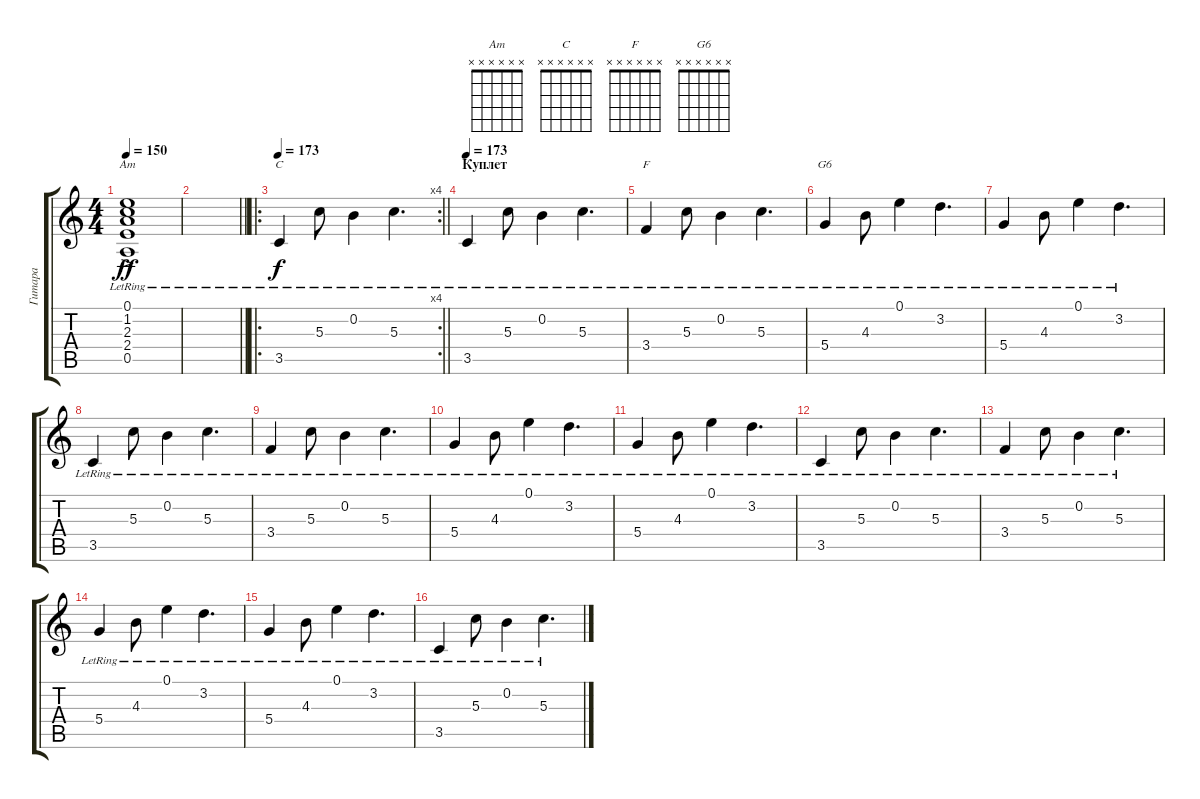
\track ("Гитара" "Гитара") {instrument acousticguitarsteel}
\staff {score tabs}
\tuning (E4 B3 G3 D3 A2 E2) {hide}
\chord ("Am" x x x x x x)
\chord ("C" x x x x x x)
\chord ("F" x x x x x x)
\chord ("G6" x x x x x x)
\ts (4 4)
\tempo 150
\clef g2
\ks c
(0.1 1.2 2.3 2.4 0.5{ac lr}).1{ch "Am" dy ff} |
\barLineRight lightlight
|
\ro
\rc 4
\tempo 173
\barLineRight lightlight
3.5{lr}.4{ch "C" dy f volume 13} 5.3{lr}.8 0.2{lr}.4 5.3{lr}.4{d} |
\section ("" "Куплет")
\tempo 173
3.5{lr}.4{volume 13} 5.3{lr}.8 0.2{lr}.4 5.3{lr}.4{d} |
3.4{lr}.4{ch "F"} 5.3{lr}.8 0.2{lr}.4 5.3{lr}.4{d} |
5.4{lr}.4{ch "G6"} 4.3{lr}.8 0.1{lr}.4 3.2{lr}.4{d} |
5.4{lr}.4 4.3{lr}.8 0.1{lr}.4 3.2{lr}.4{d} |
3.5{lr}.4 5.3{lr}.8 0.2{lr}.4 5.3{lr}.4{d} |
3.4{lr}.4 5.3{lr}.8 0.2{lr}.4 5.3{lr}.4{d} |
5.4{lr}.4 4.3{lr}.8 0.1{lr}.4 3.2{lr}.4{d} |
5.4{lr}.4 4.3{lr}.8 0.1{lr}.4 3.2{lr}.4{d} |
3.5{lr}.4 5.3{lr}.8 0.2{lr}.4 5.3{lr}.4{d} |
3.4{lr}.4 5.3{lr}.8 0.2{lr}.4 5.3{lr}.4{d} |
5.4{lr}.4 4.3{lr}.8 0.1{lr}.4 3.2{lr}.4{d} |
5.4{lr}.4 4.3{lr}.8 0.1{lr}.4 3.2{lr}.4{d} |
3.5{lr}.4 5.3{lr}.8 0.2{lr}.4 5.3{lr}.4{d}
